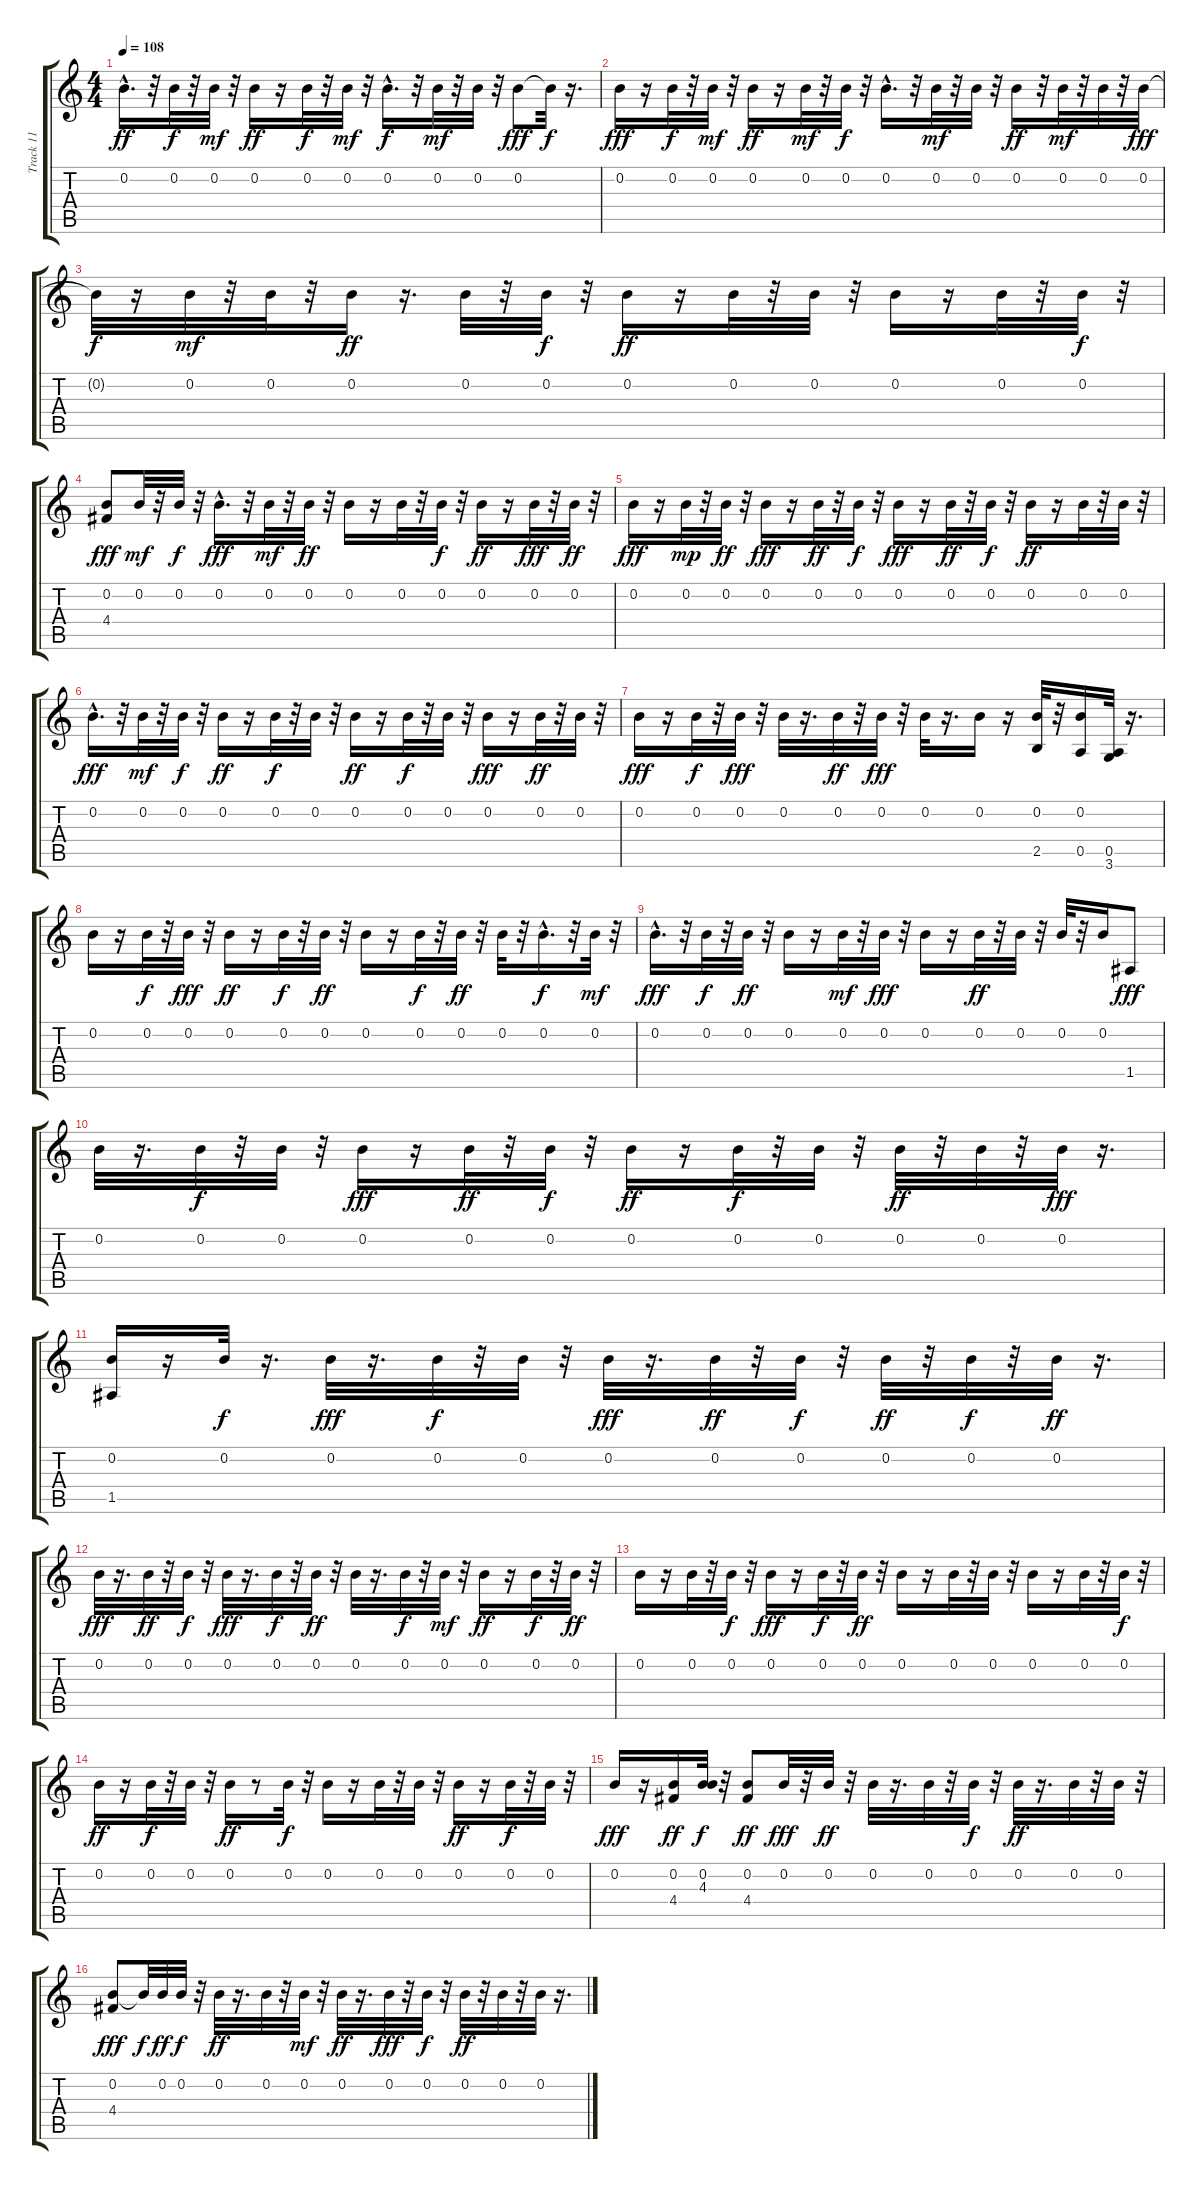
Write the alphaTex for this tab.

\track ("Track 11" "Track 11") {instrument acousticguitarnylon}
\staff {score tabs}
\tuning (E4 B3 G3 D3 A2 E2) {hide}
\ts (4 4)
\tempo 108
\clef g2
\ks c
0.2{hac}.16{d dy ff} r.32 0.2.32{dy f} r.32 0.2.32{dy mf} r.32 0.2.16{dy ff} r.16 0.2.32{dy f} r.32 0.2.32{dy mf} r.32 0.2{hac}.16{d dy f} r.32 0.2.32{dy mf} r.32 0.2.32 r.32 0.2.8{dy fff} 0.2{t}.32{dy f} r.16{d} |
0.2.16{dy fff volume 16} r.16 0.2.32{dy f} r.32 0.2.32{dy mf} r.32 0.2.16{dy ff} r.16 0.2.32{dy mf} r.32 0.2.32{dy f} r.32 0.2{hac}.16{d} r.32 0.2.32{dy mf} r.32 0.2.32 r.32 0.2.16{dy ff} r.32 0.2.32{dy mf} r.32 0.2.32 r.32 0.2.32{dy fff} |
0.2{t}.32{dy f} r.16 0.2.32{dy mf} r.32 0.2.32 r.32 0.2.16{dy ff} r.16{d} 0.2.32 r.32 0.2.32{dy f} r.32 0.2.16{dy ff} r.16 0.2.32 r.32 0.2.32 r.32 0.2.16 r.16 0.2.32 r.32 0.2.32{dy f} r.32 |
(0.2 4.4).8{dy fff} 0.2.32{dy mf} r.32 0.2.32{dy f} r.32 0.2{hac}.16{d dy fff} r.32 0.2.32{dy mf} r.32 0.2.32{dy ff} r.32 0.2.16 r.16 0.2.32 r.32 0.2.32{dy f} r.32 0.2.16{dy ff} r.16 0.2.32{dy fff} r.32 0.2.32{dy ff} r.32 |
0.2.16{dy fff} r.16 0.2.32{dy mp} r.32 0.2.32{dy ff} r.32 0.2.16{dy fff} r.16 0.2.32{dy ff} r.32 0.2.32{dy f} r.32 0.2.16{dy fff} r.16 0.2.32{dy ff} r.32 0.2.32{dy f} r.32 0.2.16{dy ff} r.16 0.2.32 r.32 0.2.32 r.32 |
0.2{hac}.16{d dy fff} r.32 0.2.32{dy mf} r.32 0.2.32{dy f} r.32 0.2.16{dy ff} r.16 0.2.32{dy f} r.32 0.2.32 r.32 0.2.16{dy ff} r.16 0.2.32{dy f} r.32 0.2.32 r.32 0.2.16{dy fff} r.16 0.2.32{dy ff} r.32 0.2.32 r.32 |
0.2.16{dy fff} r.16 0.2.32{dy f} r.32 0.2.32{dy fff} r.32 0.2.32 r.16{d} 0.2.32{dy ff} r.32 0.2.32{dy fff} r.32 0.2.32 r.16{d} 0.2.16 r.16 (0.2 2.5).32 r.32 (0.2 0.5).16 (0.5 3.6).32 r.16{d} |
0.2.16 r.16 0.2.32{dy f} r.32 0.2.32{dy fff} r.32 0.2.16{dy ff} r.16 0.2.32{dy f} r.32 0.2.32{dy ff} r.32 0.2.16 r.16 0.2.32{dy f} r.32 0.2.32{dy ff} r.32 0.2.32 r.32 0.2{hac}.16{d dy f} r.32 0.2.32{dy mf} r.32 |
0.2{hac}.16{d dy fff} r.32 0.2.32{dy f} r.32 0.2.32{dy ff} r.32 0.2.16 r.16 0.2.32{dy mf} r.32 0.2.32{dy fff} r.32 0.2.16 r.16 0.2.32{dy ff} r.32 0.2.32 r.32 0.2.32 r.32 0.2.16 1.5.8{dy fff} |
0.2.32 r.16{d} 0.2.32{dy f} r.32 0.2.32 r.32 0.2.16{dy fff} r.16 0.2.32{dy ff} r.32 0.2.32{dy f} r.32 0.2.16{dy ff} r.16 0.2.32{dy f} r.32 0.2.32 r.32 0.2.32{dy ff} r.32 0.2.32 r.32 0.2.32{dy fff} r.16{d} |
(0.2 1.5).16 r.16 0.2.32{dy f} r.16{d} 0.2.32{dy fff} r.16{d} 0.2.32{dy f} r.32 0.2.32 r.32 0.2.32{dy fff} r.16{d} 0.2.32{dy ff} r.32 0.2.32{dy f} r.32 0.2.32{dy ff} r.32 0.2.32{dy f} r.32 0.2.32{dy ff} r.16{d} |
0.2.32{dy fff} r.16{d} 0.2.32{dy ff} r.32 0.2.32{dy f} r.32 0.2.32{dy fff} r.16{d} 0.2.32{dy f} r.32 0.2.32{dy ff} r.32 0.2.32 r.16{d} 0.2.32{dy f} r.32 0.2.32{dy mf} r.32 0.2.16{dy ff} r.16 0.2.32{dy f} r.32 0.2.32{dy ff} r.32 |
0.2.16 r.16 0.2.32 r.32 0.2.32{dy f} r.32 0.2.16{dy fff} r.16 0.2.32{dy f} r.32 0.2.32{dy ff} r.32 0.2.16 r.16 0.2.32 r.32 0.2.32 r.32 0.2.16 r.16 0.2.32 r.32 0.2.32{dy f} r.32 |
0.2.16{dy ff} r.16 0.2.32{dy f} r.32 0.2.32 r.32 0.2.16{dy ff} r.8 0.2.32{dy f} r.32 0.2.16 r.16 0.2.32 r.32 0.2.32 r.32 0.2.16{dy ff} r.16 0.2.32{dy f} r.32 0.2.32 r.32 |
0.2.16{dy fff} r.16 (0.2 4.4).16{dy ff} (0.2 4.3).32{dy f} r.32 (0.2 4.4).8{dy ff} 0.2.32{dy fff} r.32 0.2.32{dy ff} r.32 0.2.32 r.16{d} 0.2.32 r.32 0.2.32{dy f} r.32 0.2.32{dy ff} r.16{d} 0.2.32 r.32 0.2.32 r.32 |
(0.2 4.4).8{dy fff} 0.2{t}.32{dy f} 0.2.32{dy ff} 0.2.32{dy f} r.32 0.2.32{dy ff} r.16{d} 0.2.32 r.32 0.2.32{dy mf} r.32 0.2.32{dy ff} r.16{d} 0.2.32{dy fff} r.32 0.2.32{dy f} r.32 0.2.32{dy ff} r.32 0.2.32 r.32 0.2.32 r.16{d}
